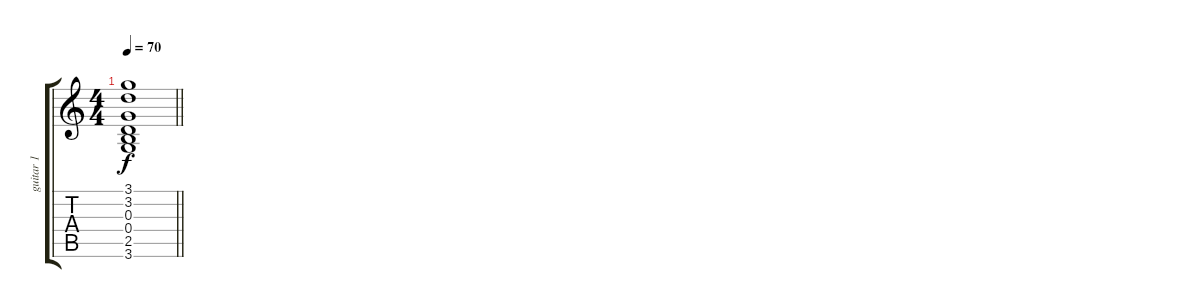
\track ("guitar 1" "guitar 1") {instrument acousticguitarnylon}
\staff {score tabs}
\tuning (E4 B3 G3 D3 A2 E2) {hide}
\ts (4 4)
\tempo 70
\clef g2
\barLineRight lightlight
\ks c
(3.1{t} 3.2{t} 0.3{t} 0.4{t} 2.5{t} 3.6{t}).1{dy f}
